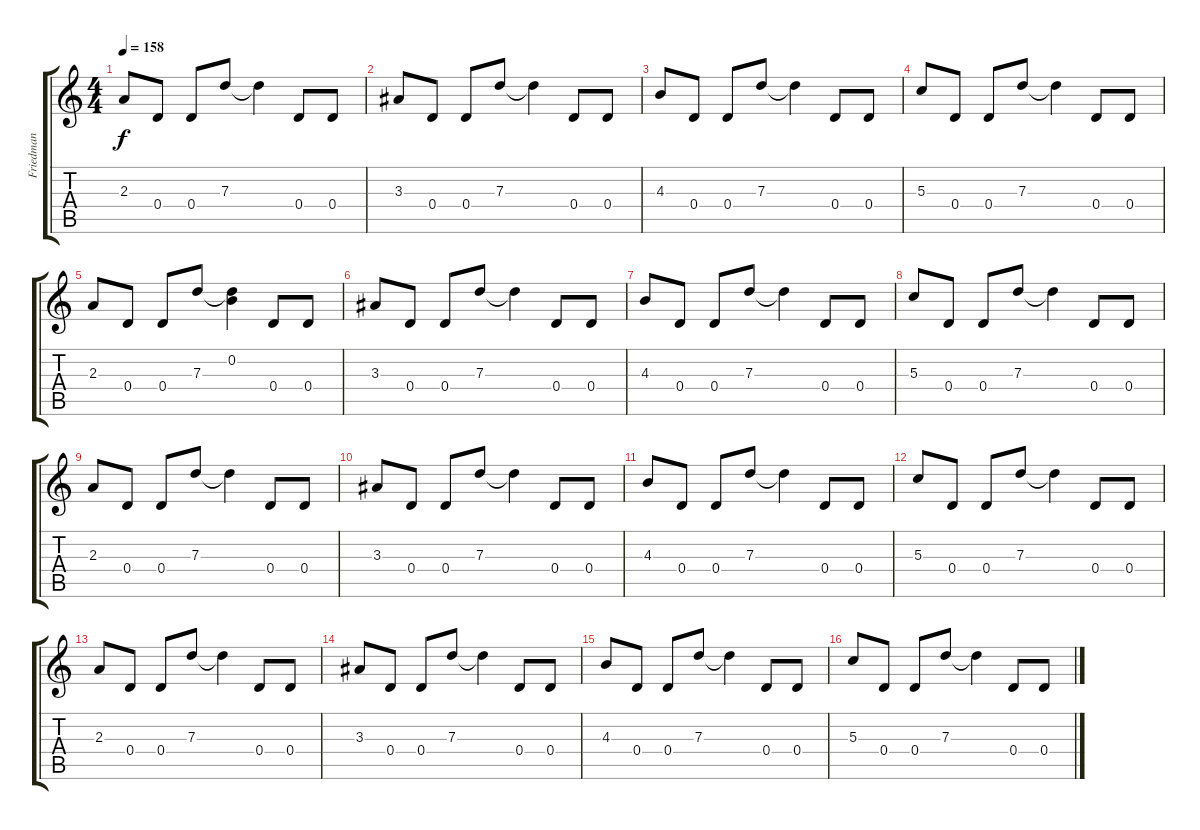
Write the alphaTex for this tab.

\track ("Friedman" "Friedman") {instrument distortionguitar}
\staff {score tabs}
\tuning (E4 B3 G3 D3 A2 E2) {hide}
\ts (4 4)
\tempo 158
\clef g2
\ks c
2.3.8{dy f} 0.4.8 0.4.8 7.3.8 7.3{t}.4 0.4.8 0.4.8 |
3.3.8 0.4.8 0.4.8 7.3.8 7.3{t}.4 0.4.8 0.4.8 |
4.3.8 0.4.8 0.4.8 7.3.8 7.3{t}.4 0.4.8 0.4.8 |
5.3.8 0.4.8 0.4.8 7.3.8 7.3{t}.4 0.4.8 0.4.8 |
2.3.8 0.4.8 0.4.8 7.3.8 (0.2 7.3{t}).4 0.4.8 0.4.8 |
3.3.8 0.4.8 0.4.8 7.3.8 7.3{t}.4 0.4.8 0.4.8 |
4.3.8 0.4.8 0.4.8 7.3.8 7.3{t}.4 0.4.8 0.4.8 |
5.3.8 0.4.8 0.4.8 7.3.8 7.3{t}.4 0.4.8 0.4.8 |
2.3.8 0.4.8 0.4.8 7.3.8 7.3{t}.4 0.4.8 0.4.8 |
3.3.8 0.4.8 0.4.8 7.3.8 7.3{t}.4 0.4.8 0.4.8 |
4.3.8 0.4.8 0.4.8 7.3.8 7.3{t}.4 0.4.8 0.4.8 |
5.3.8 0.4.8 0.4.8 7.3.8 7.3{t}.4 0.4.8 0.4.8 |
2.3.8 0.4.8 0.4.8 7.3.8 7.3{t}.4 0.4.8 0.4.8 |
3.3.8 0.4.8 0.4.8 7.3.8 7.3{t}.4 0.4.8 0.4.8 |
4.3.8 0.4.8 0.4.8 7.3.8 7.3{t}.4 0.4.8 0.4.8 |
5.3.8 0.4.8 0.4.8 7.3.8 7.3{t}.4 0.4.8 0.4.8
